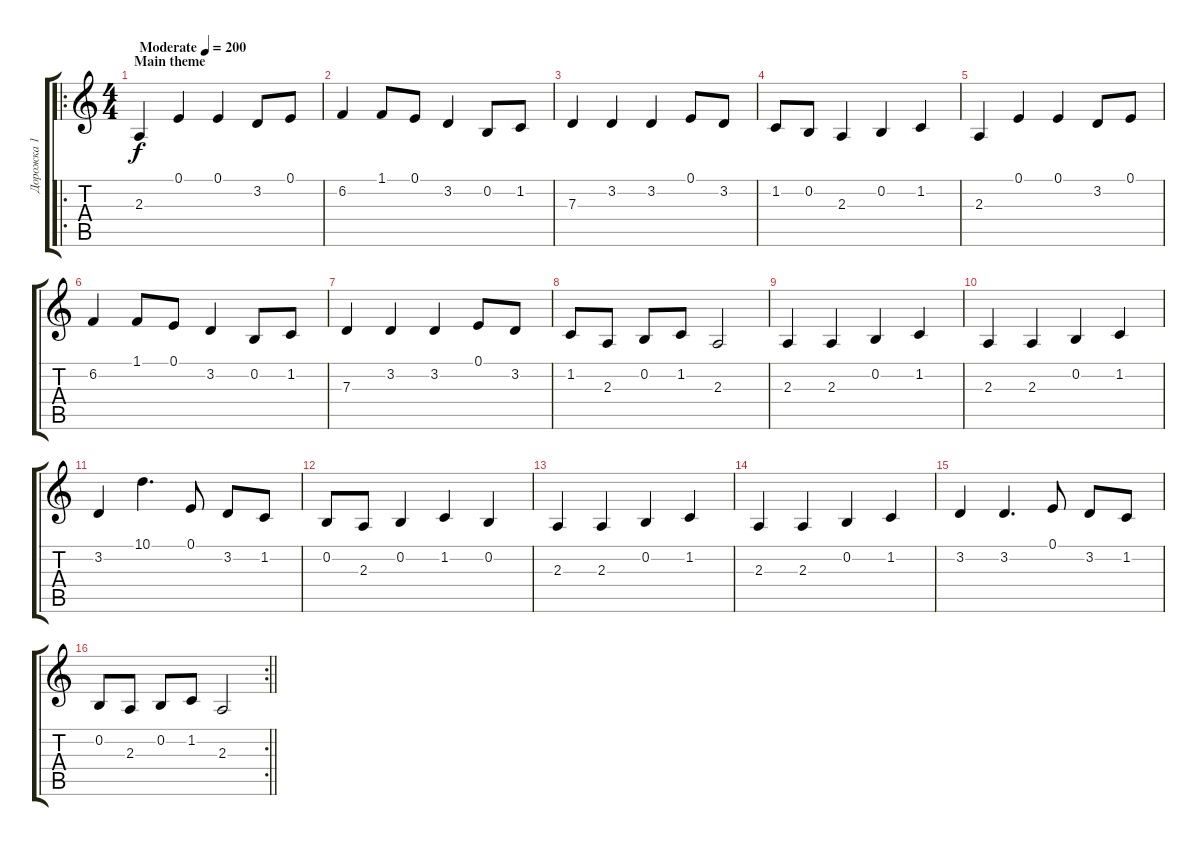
\track ("Дорожка 1" "Дорожка 1") {instrument flute}
\staff {score tabs}
\tuning (E4 B3 G3 D3 A2 E2) {hide}
\ro
\ts (4 4)
\section ("" "Main theme")
\tempo (200 "Moderate")
\clef g2
\ks c
2.3.4{dy f instrument flute} 0.1.4 0.1.4 3.2.8 0.1.8 |
6.2.4 1.1.8 0.1.8 3.2.4 0.2.8 1.2.8 |
7.3.4 3.2.4 3.2.4 0.1.8 3.2.8 |
1.2.8 0.2.8 2.3.4 0.2.4 1.2.4 |
2.3.4 0.1.4 0.1.4 3.2.8 0.1.8 |
6.2.4 1.1.8 0.1.8 3.2.4 0.2.8 1.2.8 |
7.3.4 3.2.4 3.2.4 0.1.8 3.2.8 |
1.2.8 2.3.8 0.2.8 1.2.8 2.3.2 |
2.3.4 2.3.4 0.2.4 1.2.4 |
2.3.4 2.3.4 0.2.4 1.2.4 |
3.2.4 10.1.4{d} 0.1.8 3.2.8 1.2.8 |
0.2.8 2.3.8 0.2.4 1.2.4 0.2.4 |
2.3.4 2.3.4 0.2.4 1.2.4 |
2.3.4 2.3.4 0.2.4 1.2.4 |
3.2.4 3.2.4{d} 0.1.8 3.2.8 1.2.8 |
\rc 2
\barLineRight lightlight
0.2.8 2.3.8 0.2.8 1.2.8 2.3.2
